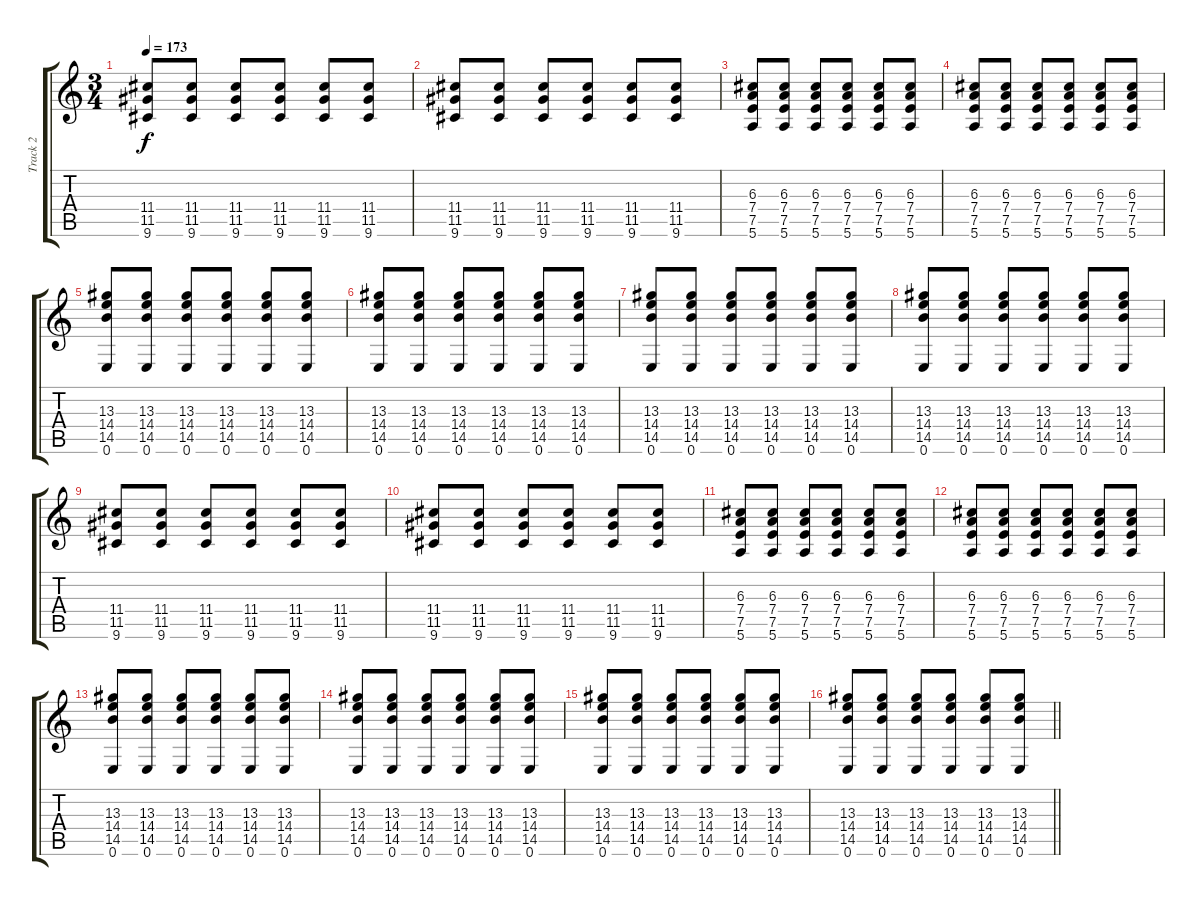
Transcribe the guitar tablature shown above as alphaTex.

\track ("Track 2" "Track 2") {instrument electricguitarjazz}
\staff {score tabs}
\tuning (E4 B3 G3 D3 A2 E2) {hide}
\ts (3 4)
\tempo 173
\clef g2
\ks c
(11.4 11.5 9.6).8{dy f} (11.4 11.5 9.6).8 (11.4 11.5 9.6).8 (11.4 11.5 9.6).8 (11.4 11.5 9.6).8 (11.4 11.5 9.6).8 |
(11.4 11.5 9.6).8 (11.4 11.5 9.6).8 (11.4 11.5 9.6).8 (11.4 11.5 9.6).8 (11.4 11.5 9.6).8 (11.4 11.5 9.6).8 |
(6.3 7.4 7.5 5.6).8 (6.3 7.4 7.5 5.6).8 (6.3 7.4 7.5 5.6).8 (6.3 7.4 7.5 5.6).8 (6.3 7.4 7.5 5.6).8 (6.3 7.4 7.5 5.6).8 |
(6.3 7.4 7.5 5.6).8 (6.3 7.4 7.5 5.6).8 (6.3 7.4 7.5 5.6).8 (6.3 7.4 7.5 5.6).8 (6.3 7.4 7.5 5.6).8 (6.3 7.4 7.5 5.6).8 |
(13.3 14.4 14.5 0.6).8 (13.3 14.4 14.5 0.6).8 (13.3 14.4 14.5 0.6).8 (13.3 14.4 14.5 0.6).8 (13.3 14.4 14.5 0.6).8 (13.3 14.4 14.5 0.6).8 |
(13.3 14.4 14.5 0.6).8 (13.3 14.4 14.5 0.6).8 (13.3 14.4 14.5 0.6).8 (13.3 14.4 14.5 0.6).8 (13.3 14.4 14.5 0.6).8 (13.3 14.4 14.5 0.6).8 |
(13.3 14.4 14.5 0.6).8 (13.3 14.4 14.5 0.6).8 (13.3 14.4 14.5 0.6).8 (13.3 14.4 14.5 0.6).8 (13.3 14.4 14.5 0.6).8 (13.3 14.4 14.5 0.6).8 |
(13.3 14.4 14.5 0.6).8 (13.3 14.4 14.5 0.6).8 (13.3 14.4 14.5 0.6).8 (13.3 14.4 14.5 0.6).8 (13.3 14.4 14.5 0.6).8 (13.3 14.4 14.5 0.6).8 |
(11.4 11.5 9.6).8 (11.4 11.5 9.6).8 (11.4 11.5 9.6).8 (11.4 11.5 9.6).8 (11.4 11.5 9.6).8 (11.4 11.5 9.6).8 |
(11.4 11.5 9.6).8 (11.4 11.5 9.6).8 (11.4 11.5 9.6).8 (11.4 11.5 9.6).8 (11.4 11.5 9.6).8 (11.4 11.5 9.6).8 |
(6.3 7.4 7.5 5.6).8 (6.3 7.4 7.5 5.6).8 (6.3 7.4 7.5 5.6).8 (6.3 7.4 7.5 5.6).8 (6.3 7.4 7.5 5.6).8 (6.3 7.4 7.5 5.6).8 |
(6.3 7.4 7.5 5.6).8 (6.3 7.4 7.5 5.6).8 (6.3 7.4 7.5 5.6).8 (6.3 7.4 7.5 5.6).8 (6.3 7.4 7.5 5.6).8 (6.3 7.4 7.5 5.6).8 |
(13.3 14.4 14.5 0.6).8 (13.3 14.4 14.5 0.6).8 (13.3 14.4 14.5 0.6).8 (13.3 14.4 14.5 0.6).8 (13.3 14.4 14.5 0.6).8 (13.3 14.4 14.5 0.6).8 |
(13.3 14.4 14.5 0.6).8 (13.3 14.4 14.5 0.6).8 (13.3 14.4 14.5 0.6).8 (13.3 14.4 14.5 0.6).8 (13.3 14.4 14.5 0.6).8 (13.3 14.4 14.5 0.6).8 |
(13.3 14.4 14.5 0.6).8 (13.3 14.4 14.5 0.6).8 (13.3 14.4 14.5 0.6).8 (13.3 14.4 14.5 0.6).8 (13.3 14.4 14.5 0.6).8 (13.3 14.4 14.5 0.6).8 |
\barLineRight lightlight
(13.3 14.4 14.5 0.6).8 (13.3 14.4 14.5 0.6).8 (13.3 14.4 14.5 0.6).8 (13.3 14.4 14.5 0.6).8 (13.3 14.4 14.5 0.6).8 (13.3 14.4 14.5 0.6).8
